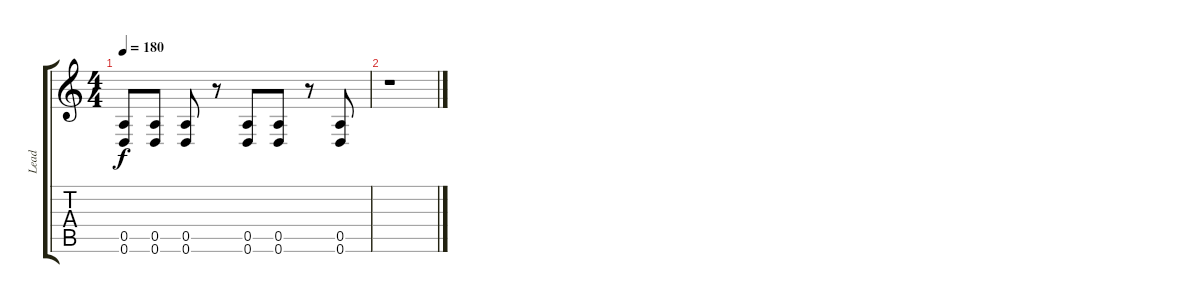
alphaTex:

\track ("Lead" "Lead") {instrument distortionguitar}
\staff {score tabs}
\tuning (E4 B3 G3 D3 A2 D2) {hide}
\ts (4 4)
\tempo 180
\clef g2
\ks c
(0.5 0.6).8{dy f} (0.5 0.6).8 (0.5 0.6).8 r.8 (0.5 0.6).8 (0.5 0.6).8 r.8 (0.5 0.6).8 |
r.1
